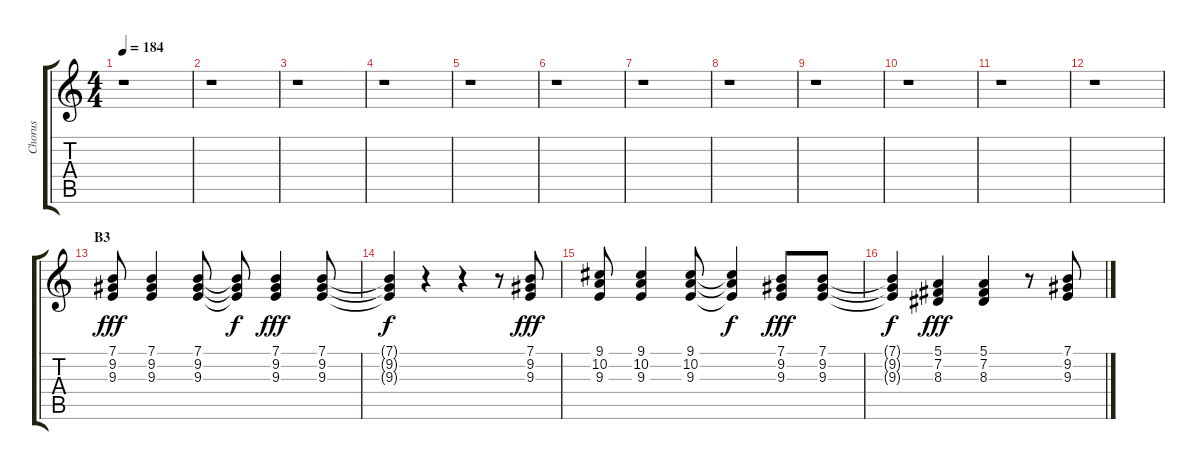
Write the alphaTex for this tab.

\track ("Chorus" "Chorus") {instrument synthvoice}
\staff {score tabs}
\tuning (E4 B3 G3 D3 A2 E2) {hide}
\ts (4 4)
\tempo 184
\clef g2
\ks c
r.1{dy f} |
r.1 |
r.1 |
r.1 |
r.1 |
r.1 |
r.1 |
r.1 |
r.1 |
r.1 |
r.1 |
r.1 |
\section ("" "B3")
(7.1 9.2 9.3).8{dy fff} (7.1 9.2 9.3).4 (7.1 9.2 9.3).8 (7.1{t} 9.2{t} 9.3{t}).8{dy f} (7.1 9.2 9.3).4{dy fff} (7.1 9.2 9.3).8 |
(7.1{t} 9.2{t} 9.3{t}).4{dy f} r.4 r.4 r.8 (7.1 9.2 9.3).8{dy fff} |
(9.1 10.2 9.3).8 (9.1 10.2 9.3).4 (9.1 10.2 9.3).8 (9.1{t} 10.2{t} 9.3{t}).4{dy f} (7.1 9.2 9.3).8{dy fff} (7.1 9.2 9.3).8 |
(7.1{t} 9.2{t} 9.3{t}).4{dy f} (5.1 7.2 8.3).4{dy fff} (5.1 7.2 8.3).4 r.8 (7.1 9.2 9.3).8
